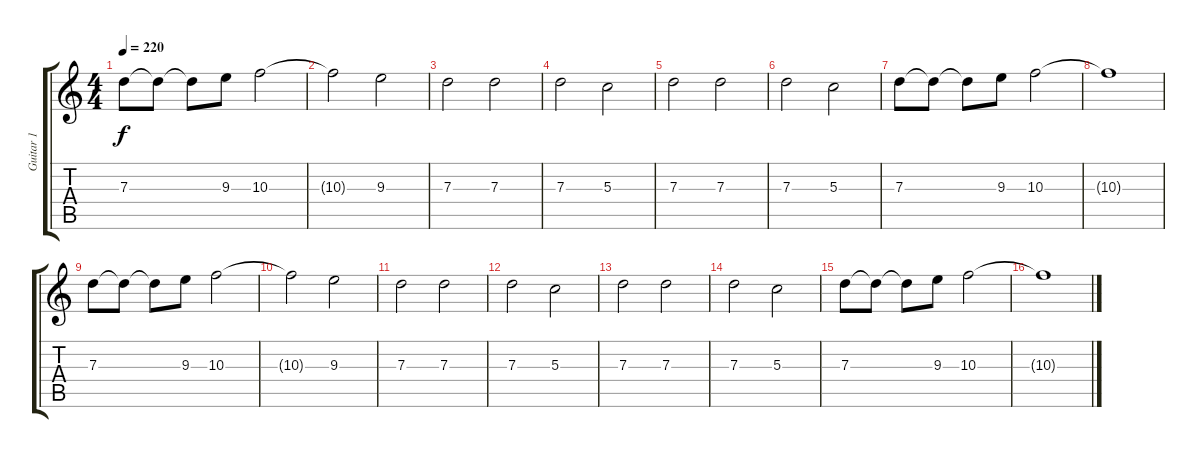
\track ("Guitar 1" "Guitar 1") {instrument distortionguitar}
\staff {score tabs}
\tuning (E4 B3 G3 D3 A2 E2) {hide}
\ts (4 4)
\tempo 220
\clef g2
\ks c
7.3.8{dy f} 7.3{t}.8 7.3{t}.8 9.3.8 10.3.2 |
10.3{t}.2 9.3.2 |
7.3.2 7.3.2 |
7.3.2 5.3.2 |
7.3.2 7.3.2 |
7.3.2 5.3.2 |
7.3.8 7.3{t}.8 7.3{t}.8 9.3.8 10.3.2 |
10.3{t}.1 |
7.3.8 7.3{t}.8 7.3{t}.8 9.3.8 10.3.2 |
10.3{t}.2 9.3.2 |
7.3.2 7.3.2 |
7.3.2 5.3.2 |
7.3.2 7.3.2 |
7.3.2 5.3.2 |
7.3.8 7.3{t}.8 7.3{t}.8 9.3.8 10.3.2 |
10.3{t}.1
